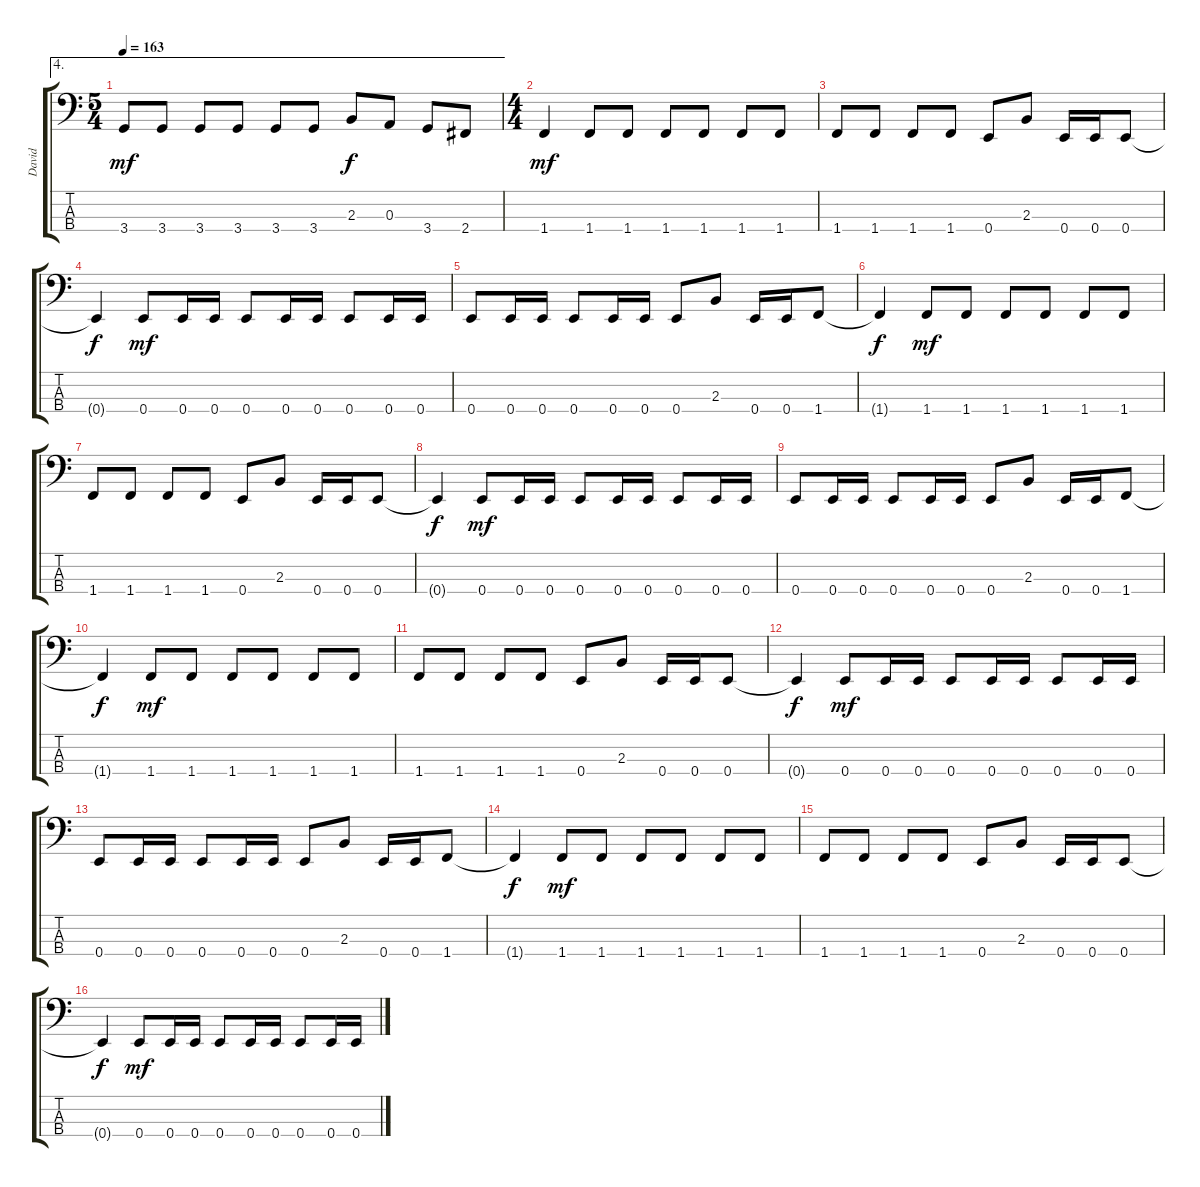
\track ("David" "David") {instrument electricbasspick}
\staff {score tabs}
\tuning (G2 D2 A1 E1) {hide}
\ae 4
\ts (5 4)
\tempo 163
\clef f4
\ks c
3.4.8{dy mf} 3.4.8 3.4.8 3.4.8 3.4.8 3.4.8 2.3.8{dy f} 0.3.8 3.4.8 2.4.8 |
\ts (4 4)
1.4.4{dy mf} 1.4.8 1.4.8 1.4.8 1.4.8 1.4.8 1.4.8 |
1.4.8 1.4.8 1.4.8 1.4.8 0.4.8 2.3.8 0.4.16 0.4.16 0.4.8 |
0.4{t}.4{dy f} 0.4.8{dy mf} 0.4.16 0.4.16 0.4.8 0.4.16 0.4.16 0.4.8 0.4.16 0.4.16 |
0.4.8 0.4.16 0.4.16 0.4.8 0.4.16 0.4.16 0.4.8 2.3.8 0.4.16 0.4.16 1.4.8 |
1.4{t}.4{dy f} 1.4.8{dy mf} 1.4.8 1.4.8 1.4.8 1.4.8 1.4.8 |
1.4.8 1.4.8 1.4.8 1.4.8 0.4.8 2.3.8 0.4.16 0.4.16 0.4.8 |
0.4{t}.4{dy f} 0.4.8{dy mf} 0.4.16 0.4.16 0.4.8 0.4.16 0.4.16 0.4.8 0.4.16 0.4.16 |
0.4.8 0.4.16 0.4.16 0.4.8 0.4.16 0.4.16 0.4.8 2.3.8 0.4.16 0.4.16 1.4.8 |
1.4{t}.4{dy f} 1.4.8{dy mf} 1.4.8 1.4.8 1.4.8 1.4.8 1.4.8 |
1.4.8 1.4.8 1.4.8 1.4.8 0.4.8 2.3.8 0.4.16 0.4.16 0.4.8 |
0.4{t}.4{dy f} 0.4.8{dy mf} 0.4.16 0.4.16 0.4.8 0.4.16 0.4.16 0.4.8 0.4.16 0.4.16 |
0.4.8 0.4.16 0.4.16 0.4.8 0.4.16 0.4.16 0.4.8 2.3.8 0.4.16 0.4.16 1.4.8 |
1.4{t}.4{dy f} 1.4.8{dy mf} 1.4.8 1.4.8 1.4.8 1.4.8 1.4.8 |
1.4.8 1.4.8 1.4.8 1.4.8 0.4.8 2.3.8 0.4.16 0.4.16 0.4.8 |
0.4{t}.4{dy f} 0.4.8{dy mf} 0.4.16 0.4.16 0.4.8 0.4.16 0.4.16 0.4.8 0.4.16 0.4.16
